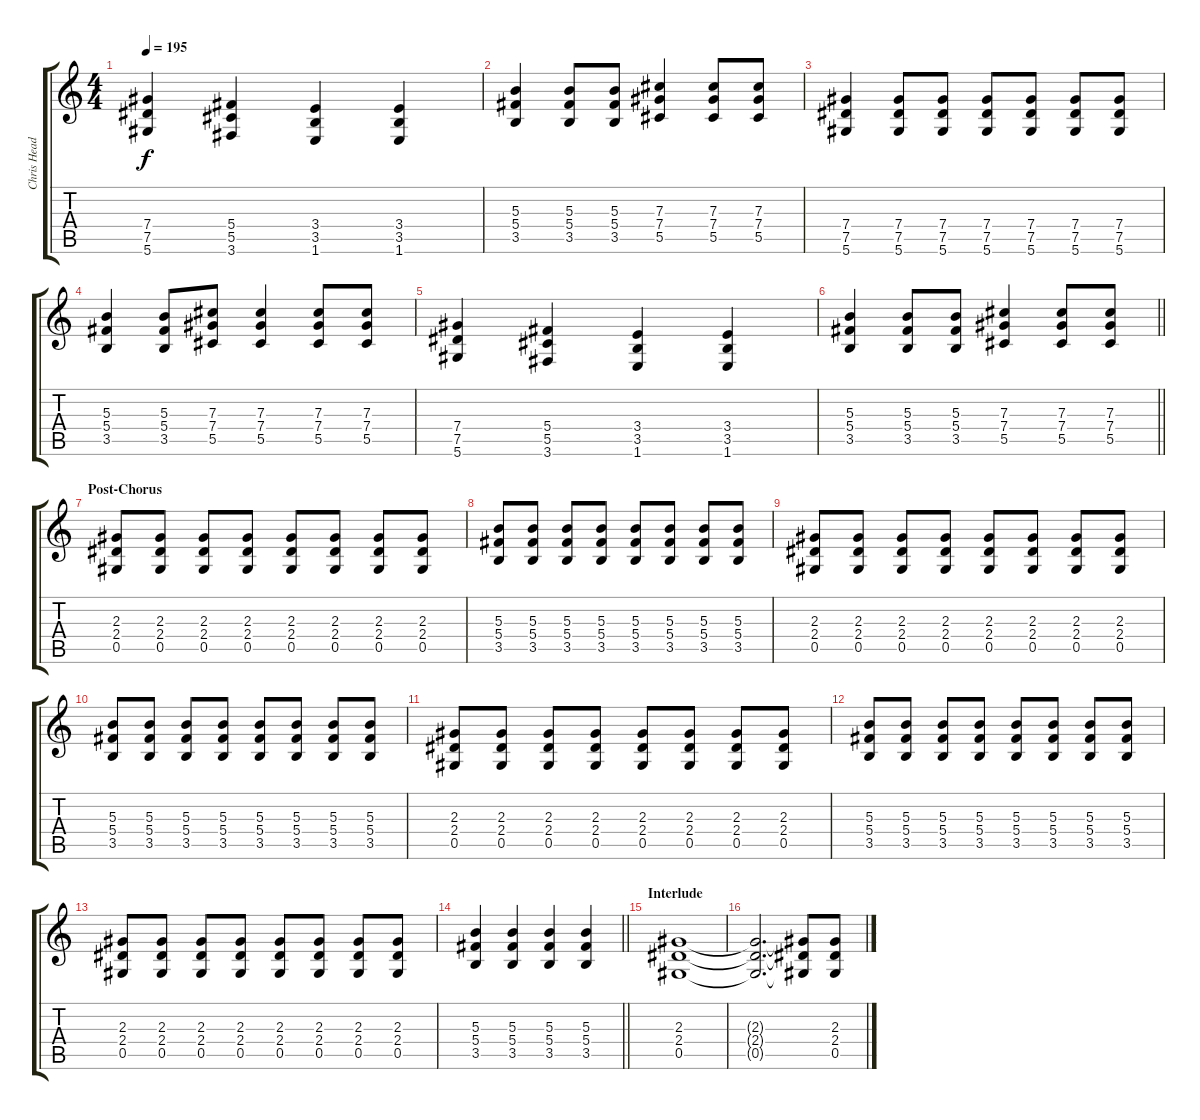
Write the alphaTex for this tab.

\track ("Chris Head" "Chris Head") {instrument distortionguitar}
\staff {score tabs}
\tuning (Eb4 Bb3 Gb3 Db3 Ab2 Eb2) {hide}
\ts (4 4)
\tempo 195
\clef g2
\ks c
(7.4 7.5 5.6).4{dy f} (5.4 5.5 3.6).4 (3.4 3.5 1.6).4 (3.4 3.5 1.6).4 |
(5.3 5.4 3.5).4 (5.3 5.4 3.5).8 (5.3 5.4 3.5).8 (7.3 7.4 5.5).4 (7.3 7.4 5.5).8 (7.3 7.4 5.5).8 |
(7.4 7.5 5.6).4 (7.4 7.5 5.6).8 (7.4 7.5 5.6).8 (7.4 7.5 5.6).8 (7.4 7.5 5.6).8 (7.4 7.5 5.6).8 (7.4 7.5 5.6).8 |
(5.3 5.4 3.5).4 (5.3 5.4 3.5).8 (7.3 7.4 5.5).8 (7.3 7.4 5.5).4 (7.3 7.4 5.5).8 (7.3 7.4 5.5).8 |
(7.4 7.5 5.6).4 (5.4 5.5 3.6).4 (3.4 3.5 1.6).4 (3.4 3.5 1.6).4 |
\barLineRight lightlight
(5.3 5.4 3.5).4 (5.3 5.4 3.5).8 (5.3 5.4 3.5).8 (7.3 7.4 5.5).4 (7.3 7.4 5.5).8 (7.3 7.4 5.5).8 |
\section ("" "Post-Chorus")
(2.3 2.4 0.5).8 (2.3 2.4 0.5).8 (2.3 2.4 0.5).8 (2.3 2.4 0.5).8 (2.3 2.4 0.5).8 (2.3 2.4 0.5).8 (2.3 2.4 0.5).8 (2.3 2.4 0.5).8 |
(5.3 5.4 3.5).8 (5.3 5.4 3.5).8 (5.3 5.4 3.5).8 (5.3 5.4 3.5).8 (5.3 5.4 3.5).8 (5.3 5.4 3.5).8 (5.3 5.4 3.5).8 (5.3 5.4 3.5).8 |
(2.3 2.4 0.5).8 (2.3 2.4 0.5).8 (2.3 2.4 0.5).8 (2.3 2.4 0.5).8 (2.3 2.4 0.5).8 (2.3 2.4 0.5).8 (2.3 2.4 0.5).8 (2.3 2.4 0.5).8 |
(5.3 5.4 3.5).8 (5.3 5.4 3.5).8 (5.3 5.4 3.5).8 (5.3 5.4 3.5).8 (5.3 5.4 3.5).8 (5.3 5.4 3.5).8 (5.3 5.4 3.5).8 (5.3 5.4 3.5).8 |
(2.3 2.4 0.5).8 (2.3 2.4 0.5).8 (2.3 2.4 0.5).8 (2.3 2.4 0.5).8 (2.3 2.4 0.5).8 (2.3 2.4 0.5).8 (2.3 2.4 0.5).8 (2.3 2.4 0.5).8 |
(5.3 5.4 3.5).8 (5.3 5.4 3.5).8 (5.3 5.4 3.5).8 (5.3 5.4 3.5).8 (5.3 5.4 3.5).8 (5.3 5.4 3.5).8 (5.3 5.4 3.5).8 (5.3 5.4 3.5).8 |
(2.3 2.4 0.5).8 (2.3 2.4 0.5).8 (2.3 2.4 0.5).8 (2.3 2.4 0.5).8 (2.3 2.4 0.5).8 (2.3 2.4 0.5).8 (2.3 2.4 0.5).8 (2.3 2.4 0.5).8 |
\barLineRight lightlight
(5.3 5.4 3.5).4 (5.3 5.4 3.5).4 (5.3 5.4 3.5).4 (5.3 5.4 3.5).4 |
\section ("" "Interlude")
(2.3 2.4 0.5).1{balance 11} |
(2.3{t} 2.4{t} 0.5{t}).2{d} (2.3{t} 2.4{t} 0.5{t}).8 (2.3 2.4 0.5).8
